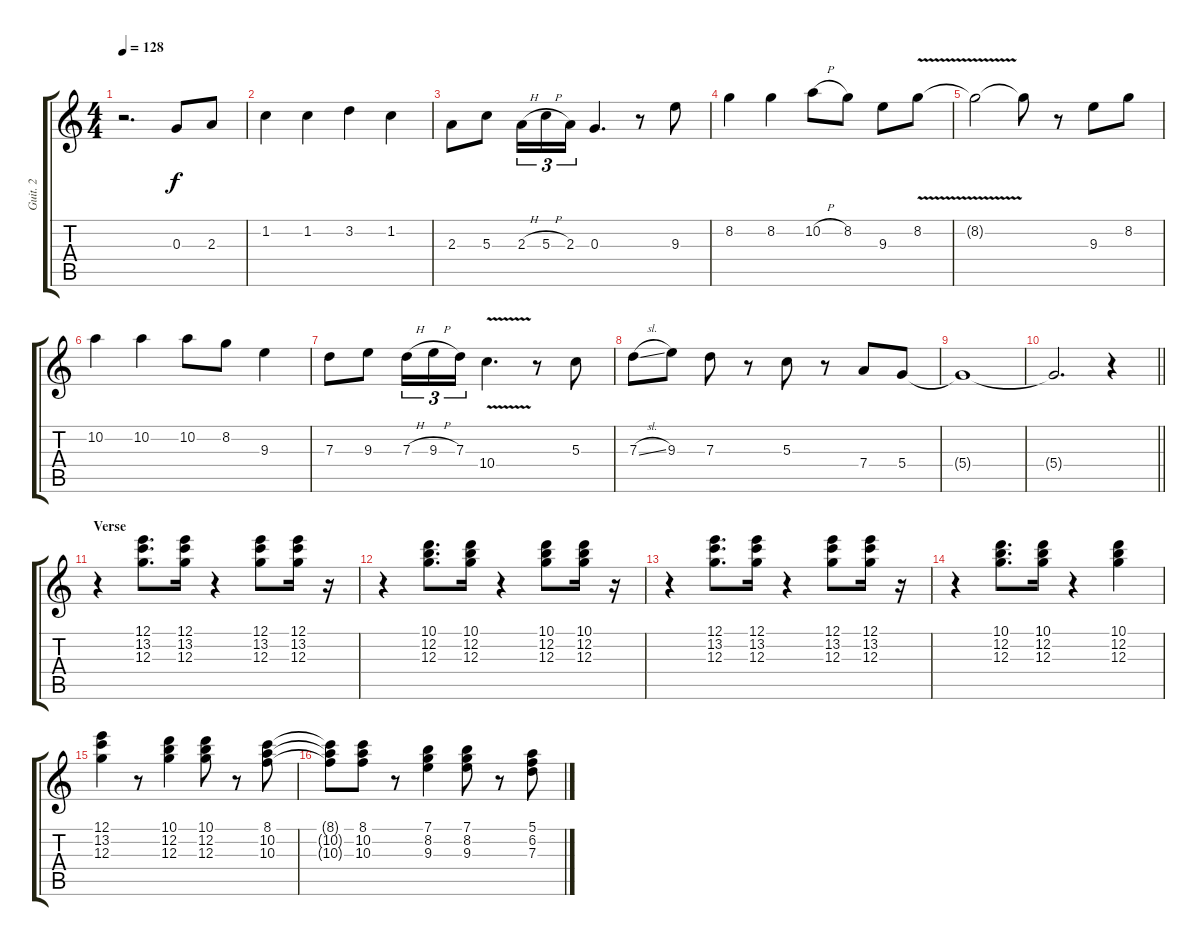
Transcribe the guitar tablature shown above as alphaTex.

\track ("Guit. 2" "Guit. 2") {instrument distortionguitar}
\staff {score tabs}
\tuning (E4 B3 G3 D3 A2 E2) {hide}
\ts (4 4)
\tempo 128
\clef g2
\ks c
r.2{d dy f instrument violin} 0.3.8 2.3.8 |
1.2.4 1.2.4 3.2.4 1.2.4 |
2.3.8 5.3.8 2.3{h}.16{tu (3 2)} 5.3{h}.16{tu (3 2)} 2.3.16{tu (3 2)} 0.3.4{d} r.8 9.3.8 |
8.2.4 8.2.4 10.2{h}.8 8.2.8 9.3.8 8.2{v}.8 |
8.2{t}.2 8.2{t}.8 r.8 9.3.8 8.2.8 |
10.2.4 10.2.4 10.2.8 8.2.8 9.3.4 |
7.3.8 9.3.8 7.3{h}.16{tu (3 2)} 9.3{h}.16{tu (3 2)} 7.3.16{tu (3 2)} 10.4{v}.4{d} r.8 5.3.8 |
7.3{sl}.8 9.3.8 7.3.8 r.8 5.3.8 r.8 7.4.8 5.4.8 |
5.4{t}.1{volume 3} |
\barLineRight lightlight
5.4{t}.2{d} r.4{volume 11 instrument electricguitarjazz} |
\section ("" "Verse")
r.4 (12.1 13.2 12.3).8{d} (12.1 13.2 12.3).16 r.4 (12.1 13.2 12.3).8 (12.1 13.2 12.3).16 r.16 |
r.4 (10.1 12.2 12.3).8{d} (10.1 12.2 12.3).16 r.4 (10.1 12.2 12.3).8 (10.1 12.2 12.3).16 r.16 |
r.4 (12.1 13.2 12.3).8{d} (12.1 13.2 12.3).16 r.4 (12.1 13.2 12.3).8 (12.1 13.2 12.3).16 r.16 |
r.4 (10.1 12.2 12.3).8{d} (10.1 12.2 12.3).16 r.4 (10.1 12.2 12.3).4 |
(12.1 13.2 12.3).4 r.8 (10.1 12.2 12.3).4 (10.1 12.2 12.3).8 r.8 (8.1 10.2 10.3).8 |
(8.1{t} 10.2{t} 10.3{t}).8 (8.1 10.2 10.3).8 r.8 (7.1 8.2 9.3).4 (7.1 8.2 9.3).8 r.8 (5.1 6.2 7.3).8
